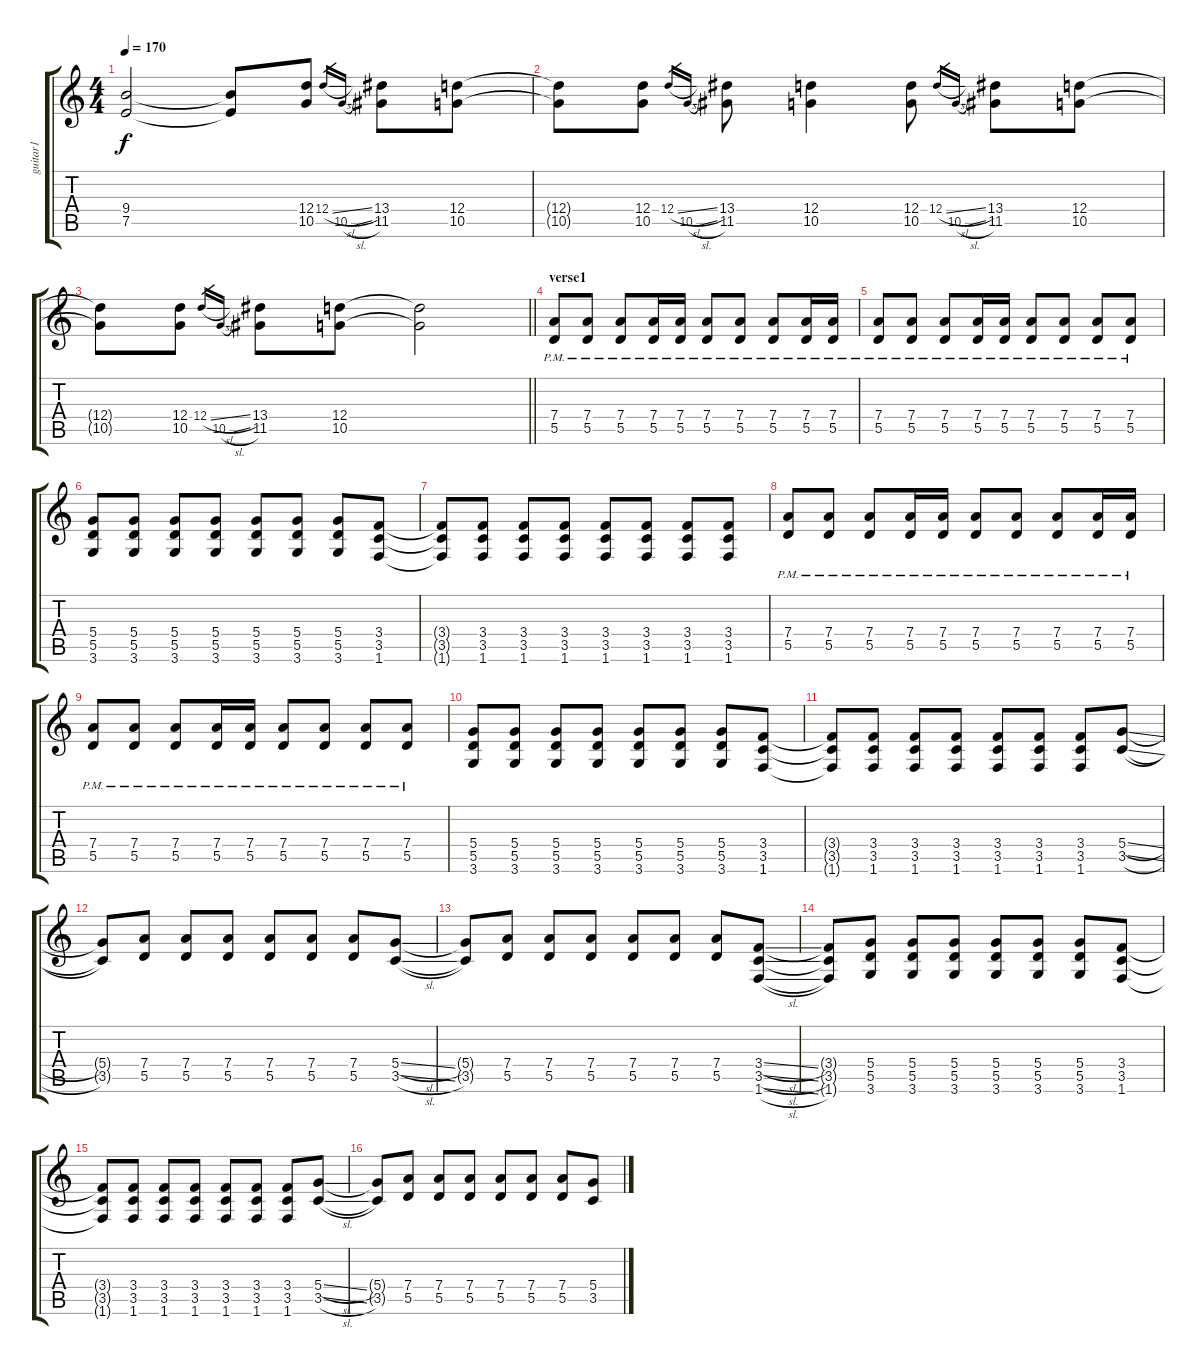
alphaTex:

\track ("guitar1" "guitar1") {instrument distortionguitar}
\staff {score tabs}
\tuning (E4 B3 G3 D3 A2 E2) {hide}
\ts (4 4)
\tempo 170
\clef g2
\ks c
(9.4{t} 7.5{t}).2{dy f} (9.4{t} 7.5{t}).8 (12.4 10.5).8 12.4{sl}.16{gr} 10.5{sl}.16{gr} (13.4 11.5).8 (12.4 10.5).8 |
(12.4{t} 10.5{t}).8 (12.4 10.5).8 12.4{sl}.16{gr} 10.5{sl}.16{gr} (13.4 11.5).8 (12.4 10.5).4 (12.4 10.5).8 12.4{sl}.16{gr} 10.5{sl}.16{gr} (13.4 11.5).8 (12.4 10.5).8 |
\barLineRight lightlight
(12.4{t} 10.5{t}).8 (12.4 10.5).8 12.4{sl}.16{gr} 10.5{sl}.16{gr} (13.4 11.5).8 (12.4 10.5).8 (12.4{t} 10.5{t}).2 |
\section ("" "verse1")
(7.4{pm} 5.5{pm}).8 (7.4{pm} 5.5{pm}).8 (7.4{pm} 5.5{pm}).8 (7.4{pm} 5.5{pm}).16 (7.4{pm} 5.5{pm}).16 (7.4{pm} 5.5{pm}).8 (7.4{pm} 5.5{pm}).8 (7.4{pm} 5.5{pm}).8 (7.4{pm} 5.5{pm}).16 (7.4{pm} 5.5{pm}).16 |
(7.4{pm} 5.5{pm}).8 (7.4{pm} 5.5{pm}).8 (7.4{pm} 5.5{pm}).8 (7.4{pm} 5.5{pm}).16 (7.4{pm} 5.5{pm}).16 (7.4{pm} 5.5{pm}).8 (7.4{pm} 5.5{pm}).8 (7.4{pm} 5.5{pm}).8 (7.4{pm} 5.5{pm}).8 |
(5.4 5.5 3.6).8 (5.4 5.5 3.6).8 (5.4 5.5 3.6).8 (5.4 5.5 3.6).8 (5.4 5.5 3.6).8 (5.4 5.5 3.6).8 (5.4 5.5 3.6).8 (3.4 3.5 1.6).8 |
(3.4{t} 3.5{t} 1.6{t}).8 (3.4 3.5 1.6).8 (3.4 3.5 1.6).8 (3.4 3.5 1.6).8 (3.4 3.5 1.6).8 (3.4 3.5 1.6).8 (3.4 3.5 1.6).8 (3.4 3.5 1.6).8 |
(7.4{pm} 5.5{pm}).8 (7.4{pm} 5.5{pm}).8 (7.4{pm} 5.5{pm}).8 (7.4{pm} 5.5{pm}).16 (7.4{pm} 5.5{pm}).16 (7.4{pm} 5.5{pm}).8 (7.4{pm} 5.5{pm}).8 (7.4{pm} 5.5{pm}).8 (7.4{pm} 5.5{pm}).16 (7.4{pm} 5.5{pm}).16 |
(7.4{pm} 5.5{pm}).8 (7.4{pm} 5.5{pm}).8 (7.4{pm} 5.5{pm}).8 (7.4{pm} 5.5{pm}).16 (7.4{pm} 5.5{pm}).16 (7.4{pm} 5.5{pm}).8 (7.4{pm} 5.5{pm}).8 (7.4{pm} 5.5{pm}).8 (7.4{pm} 5.5{pm}).8 |
(5.4 5.5 3.6).8 (5.4 5.5 3.6).8 (5.4 5.5 3.6).8 (5.4 5.5 3.6).8 (5.4 5.5 3.6).8 (5.4 5.5 3.6).8 (5.4 5.5 3.6).8 (3.4 3.5 1.6).8 |
(3.4{t} 3.5{t} 1.6{t}).8 (3.4 3.5 1.6).8 (3.4 3.5 1.6).8 (3.4 3.5 1.6).8 (3.4 3.5 1.6).8 (3.4 3.5 1.6).8 (3.4 3.5 1.6).8 (5.4{sl} 3.5{sl}).8 |
(5.4{t} 3.5{t}).8 (7.4 5.5).8 (7.4 5.5).8 (7.4 5.5).8 (7.4 5.5).8 (7.4 5.5).8 (7.4 5.5).8 (5.4{sl} 3.5{sl}).8 |
(5.4{t} 3.5{t}).8 (7.4 5.5).8 (7.4 5.5).8 (7.4 5.5).8 (7.4 5.5).8 (7.4 5.5).8 (7.4 5.5).8 (3.4{sl} 3.5{sl} 1.6{sl}).8 |
(3.4{t} 3.5{t} 1.6{t}).8 (5.4 5.5 3.6).8 (5.4 5.5 3.6).8 (5.4 5.5 3.6).8 (5.4 5.5 3.6).8 (5.4 5.5 3.6).8 (5.4 5.5 3.6).8 (3.4 3.5 1.6).8 |
(3.4{t} 3.5{t} 1.6{t}).8 (3.4 3.5 1.6).8 (3.4 3.5 1.6).8 (3.4 3.5 1.6).8 (3.4 3.5 1.6).8 (3.4 3.5 1.6).8 (3.4 3.5 1.6).8 (5.4{sl} 3.5{sl}).8 |
(5.4{t} 3.5{t}).8 (7.4 5.5).8 (7.4 5.5).8 (7.4 5.5).8 (7.4 5.5).8 (7.4 5.5).8 (7.4 5.5).8 (5.4{sl} 3.5{sl}).8
